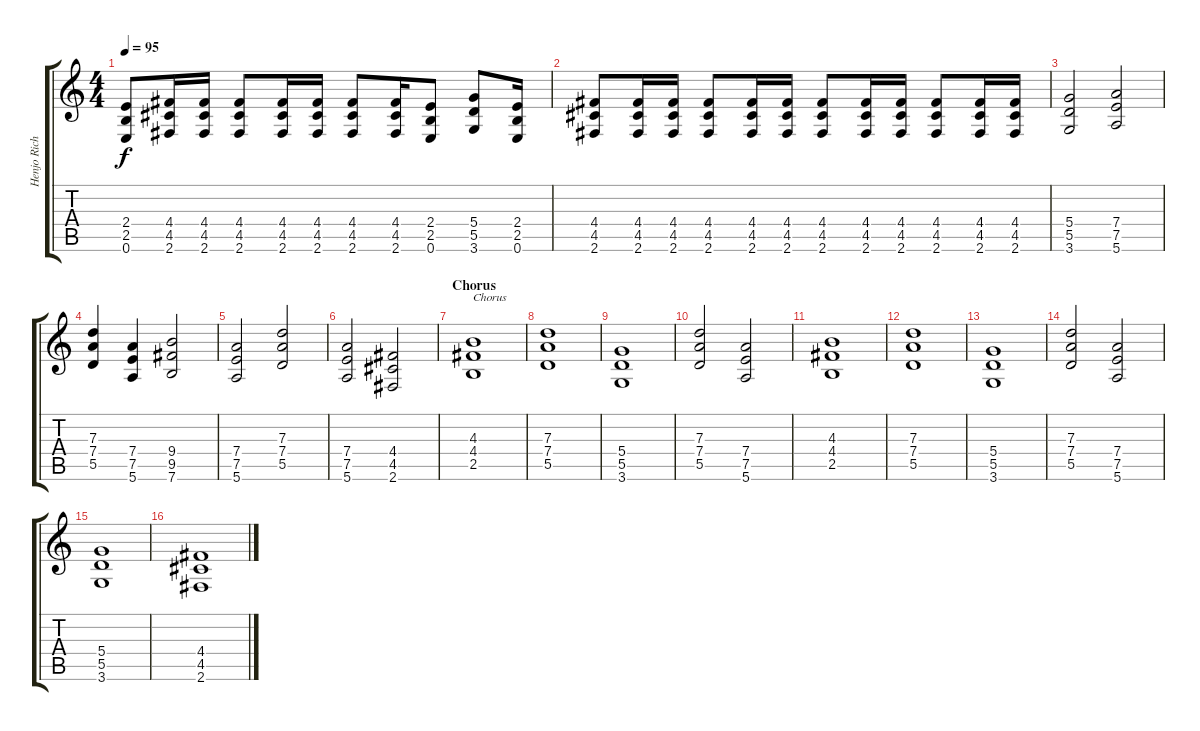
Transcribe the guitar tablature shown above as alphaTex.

\track ("Henjo Richter [guitar]" "Henjo Rich") {instrument distortionguitar}
\staff {score tabs}
\tuning (E4 B3 G3 D3 A2 E2) {hide}
\ts (4 4)
\tempo 95
\clef g2
\ks c
(2.4 2.5 0.6).8{dy f} (4.4 4.5 2.6).16 (4.4 4.5 2.6).16 (4.4 4.5 2.6).8 (4.4 4.5 2.6).16 (4.4 4.5 2.6).16 (4.4 4.5 2.6).8 (4.4 4.5 2.6).16 (2.4 2.5 0.6).8 (5.4 5.5 3.6).8 (2.4 2.5 0.6).16 |
(4.4 4.5 2.6).8 (4.4 4.5 2.6).16 (4.4 4.5 2.6).16 (4.4 4.5 2.6).8 (4.4 4.5 2.6).16 (4.4 4.5 2.6).16 (4.4 4.5 2.6).8 (4.4 4.5 2.6).16 (4.4 4.5 2.6).16 (4.4 4.5 2.6).8 (4.4 4.5 2.6).16 (4.4 4.5 2.6).16 |
(5.4 5.5 3.6).2{volume 13} (7.4 7.5 5.6).2 |
(7.3 7.4 5.5).4 (7.4 7.5 5.6).4 (9.4 9.5 7.6).2 |
(7.4 7.5 5.6).2 (7.3 7.4 5.5).2 |
(7.4 7.5 5.6).2 (4.4 4.5 2.6).2 |
\section ("" "Chorus")
(4.3 4.4 2.5).1{txt "Chorus"} |
(7.3 7.4 5.5).1 |
(5.4 5.5 3.6).1 |
(7.3 7.4 5.5).2 (7.4 7.5 5.6).2 |
(4.3 4.4 2.5).1 |
(7.3 7.4 5.5).1 |
(5.4 5.5 3.6).1 |
(7.3 7.4 5.5).2 (7.4 7.5 5.6).2 |
(5.4 5.5 3.6).1 |
(4.4 4.5 2.6).1{volume 10}
